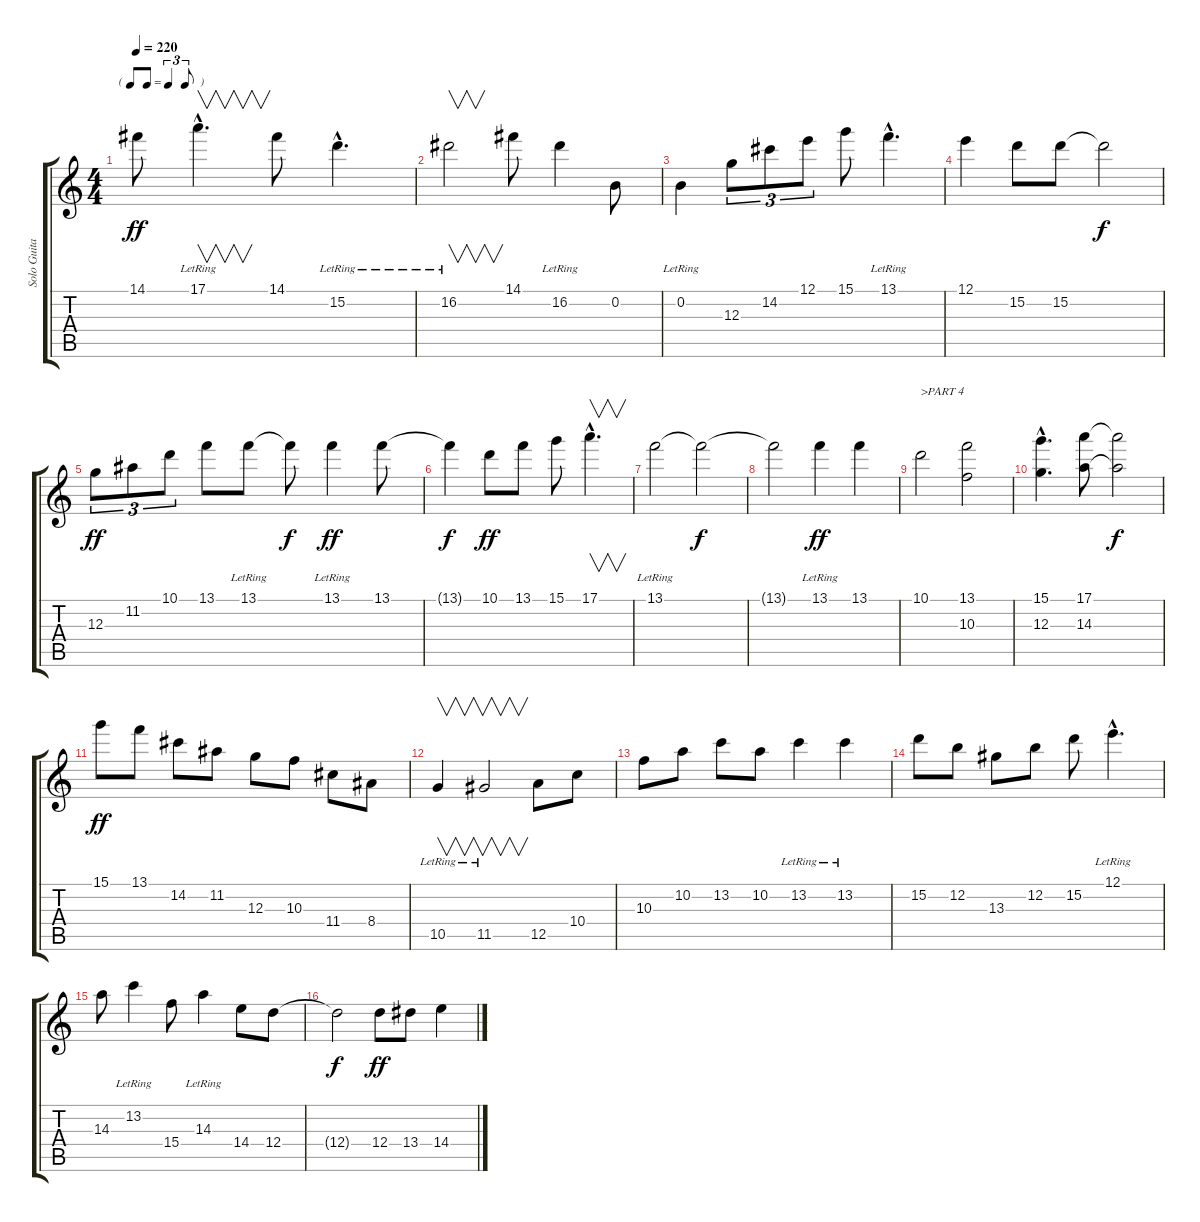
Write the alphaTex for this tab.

\track ("Solo Guitar" "Solo Guita") {instrument acousticguitarsteel}
\staff {score tabs}
\tuning (E4 B3 G3 D3 A2 E2) {hide}
\ts (4 4)
\tf triplet8th
\tempo 220
\clef g2
\ks c
14.1.8{dy ff} 17.1{hac lr}.4{v d} 14.1.8 15.2{hac lr}.4{d} |
16.2{lr}.2{v} 14.1.8 16.2{lr}.4 0.2.8 |
0.2{lr}.4 12.3.8{tu (3 2)} 14.2.8{tu (3 2)} 12.1.8{tu (3 2)} 15.1.8 13.1{hac lr}.4{d} |
12.1.4 15.2.8 15.2.8 15.2{t}.2{dy f} |
12.3.8{tu (3 2) dy ff} 11.2.8{tu (3 2)} 10.1.8{tu (3 2)} 13.1.8 13.1{lr}.8 13.1{t}.8{dy f} 13.1{lr}.4{dy ff} 13.1.8 |
13.1{t}.4{dy f} 10.1.8{dy ff} 13.1.8 15.1.8 17.1{hac}.4{v d} |
13.1{lr}.2 13.1{t}.2{dy f} |
13.1{t}.2 13.1{lr}.4{dy ff} 13.1.4 |
10.1.2{txt ">PART 4"} (13.1 10.3).2 |
(15.1{hac} 12.3{hac}).4{d} (17.1 14.3).8 (17.1{t} 14.3{t}).2{dy f} |
15.1.8{dy ff} 13.1.8 14.2.8 11.2.8 12.3.8 10.3.8 11.4.8 8.4.8 |
10.5{lr}.4{v} 11.5{lr}.2{v} 12.5.8 10.4.8 |
10.3.8 10.2.8 13.2.8 10.2.8 13.2{lr}.4 13.2{lr}.4 |
15.2.8 12.2.8 13.3.8 12.2.8 15.2.8 12.1{hac lr}.4{d} |
14.3.8 13.2{lr}.4 15.4.8 14.3{lr}.4 14.4.8 12.4.8 |
12.4{t}.2{dy f} 12.4.8{dy ff} 13.4.8 14.4.4
